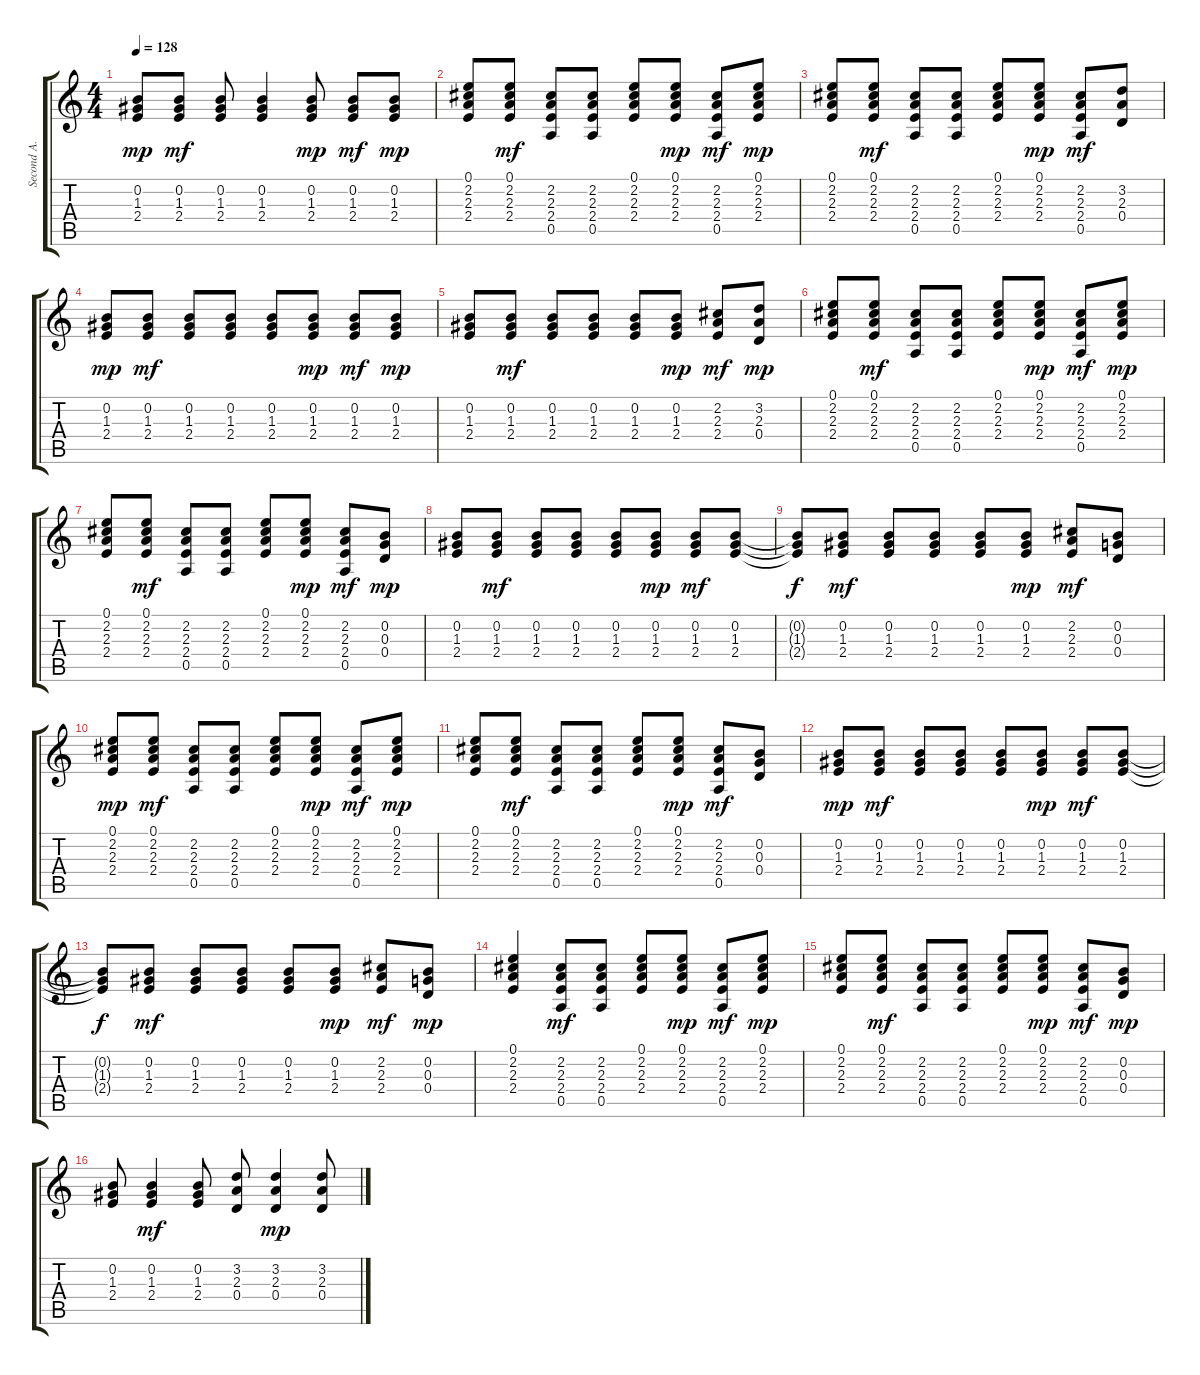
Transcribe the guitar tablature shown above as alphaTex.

\track ("Second A. Guitar" "Second A. ") {instrument acousticguitarsteel}
\staff {score tabs}
\tuning (E4 B3 G3 D3 A2 E2) {hide}
\ts (4 4)
\tempo 128
\clef g2
\ks c
(0.2 1.3 2.4).8{dy mp} (0.2 1.3 2.4).8{dy mf} (0.2 1.3 2.4).8 (0.2 1.3 2.4).4 (0.2 1.3 2.4).8{dy mp} (0.2 1.3 2.4).8{dy mf} (0.2 1.3 2.4).8{dy mp} |
(0.1 2.2 2.3 2.4).8 (0.1 2.2 2.3 2.4).8{dy mf} (2.2 2.3 2.4 0.5).8 (2.2 2.3 2.4 0.5).8 (0.1 2.2 2.3 2.4).8 (0.1 2.2 2.3 2.4).8{dy mp} (2.2 2.3 2.4 0.5).8{dy mf} (0.1 2.2 2.3 2.4).8{dy mp} |
(0.1 2.2 2.3 2.4).8 (0.1 2.2 2.3 2.4).8{dy mf} (2.2 2.3 2.4 0.5).8 (2.2 2.3 2.4 0.5).8 (0.1 2.2 2.3 2.4).8 (0.1 2.2 2.3 2.4).8{dy mp} (2.2 2.3 2.4 0.5).8{dy mf} (3.2 2.3 0.4).8 |
(0.2 1.3 2.4).8{dy mp} (0.2 1.3 2.4).8{dy mf} (0.2 1.3 2.4).8 (0.2 1.3 2.4).8 (0.2 1.3 2.4).8 (0.2 1.3 2.4).8{dy mp} (0.2 1.3 2.4).8{dy mf} (0.2 1.3 2.4).8{dy mp} |
(0.2 1.3 2.4).8 (0.2 1.3 2.4).8{dy mf} (0.2 1.3 2.4).8 (0.2 1.3 2.4).8 (0.2 1.3 2.4).8 (0.2 1.3 2.4).8{dy mp} (2.2 2.3 2.4).8{dy mf} (3.2 2.3 0.4).8{dy mp} |
(0.1 2.2 2.3 2.4).8 (0.1 2.2 2.3 2.4).8{dy mf} (2.2 2.3 2.4 0.5).8 (2.2 2.3 2.4 0.5).8 (0.1 2.2 2.3 2.4).8 (0.1 2.2 2.3 2.4).8{dy mp} (2.2 2.3 2.4 0.5).8{dy mf} (0.1 2.2 2.3 2.4).8{dy mp} |
(0.1 2.2 2.3 2.4).8 (0.1 2.2 2.3 2.4).8{dy mf} (2.2 2.3 2.4 0.5).8 (2.2 2.3 2.4 0.5).8 (0.1 2.2 2.3 2.4).8 (0.1 2.2 2.3 2.4).8{dy mp} (2.2 2.3 2.4 0.5).8{dy mf} (0.2 0.3 0.4).8{dy mp} |
(0.2 1.3 2.4).8 (0.2 1.3 2.4).8{dy mf} (0.2 1.3 2.4).8 (0.2 1.3 2.4).8 (0.2 1.3 2.4).8 (0.2 1.3 2.4).8{dy mp} (0.2 1.3 2.4).8{dy mf} (0.2 1.3 2.4).8 |
(0.2{t} 1.3{t} 2.4{t}).8{dy f} (0.2 1.3 2.4).8{dy mf} (0.2 1.3 2.4).8 (0.2 1.3 2.4).8 (0.2 1.3 2.4).8 (0.2 1.3 2.4).8{dy mp} (2.2 2.3 2.4).8{dy mf} (0.2 0.3 0.4).8 |
(0.1 2.2 2.3 2.4).8{dy mp} (0.1 2.2 2.3 2.4).8{dy mf} (2.2 2.3 2.4 0.5).8 (2.2 2.3 2.4 0.5).8 (0.1 2.2 2.3 2.4).8 (0.1 2.2 2.3 2.4).8{dy mp} (2.2 2.3 2.4 0.5).8{dy mf} (0.1 2.2 2.3 2.4).8{dy mp} |
(0.1 2.2 2.3 2.4).8 (0.1 2.2 2.3 2.4).8{dy mf} (2.2 2.3 2.4 0.5).8 (2.2 2.3 2.4 0.5).8 (0.1 2.2 2.3 2.4).8 (0.1 2.2 2.3 2.4).8{dy mp} (2.2 2.3 2.4 0.5).8{dy mf} (0.2 0.3 0.4).8 |
(0.2 1.3 2.4).8{dy mp} (0.2 1.3 2.4).8{dy mf} (0.2 1.3 2.4).8 (0.2 1.3 2.4).8 (0.2 1.3 2.4).8 (0.2 1.3 2.4).8{dy mp} (0.2 1.3 2.4).8{dy mf} (0.2 1.3 2.4).8 |
(0.2{t} 1.3{t} 2.4{t}).8{dy f} (0.2 1.3 2.4).8{dy mf} (0.2 1.3 2.4).8 (0.2 1.3 2.4).8 (0.2 1.3 2.4).8 (0.2 1.3 2.4).8{dy mp} (2.2 2.3 2.4).8{dy mf} (0.2 0.3 0.4).8{dy mp} |
(0.1 2.2 2.3 2.4).4 (2.2 2.3 2.4 0.5).8{dy mf} (2.2 2.3 2.4 0.5).8 (0.1 2.2 2.3 2.4).8 (0.1 2.2 2.3 2.4).8{dy mp} (2.2 2.3 2.4 0.5).8{dy mf} (0.1 2.2 2.3 2.4).8{dy mp} |
(0.1 2.2 2.3 2.4).8 (0.1 2.2 2.3 2.4).8{dy mf} (2.2 2.3 2.4 0.5).8 (2.2 2.3 2.4 0.5).8 (0.1 2.2 2.3 2.4).8 (0.1 2.2 2.3 2.4).8{dy mp} (2.2 2.3 2.4 0.5).8{dy mf} (0.2 0.3 0.4).8{dy mp} |
(0.2 1.3 2.4).8 (0.2 1.3 2.4).4{dy mf} (0.2 1.3 2.4).8 (3.2 2.3 0.4).8 (3.2 2.3 0.4).4{dy mp} (3.2 2.3 0.4).8
